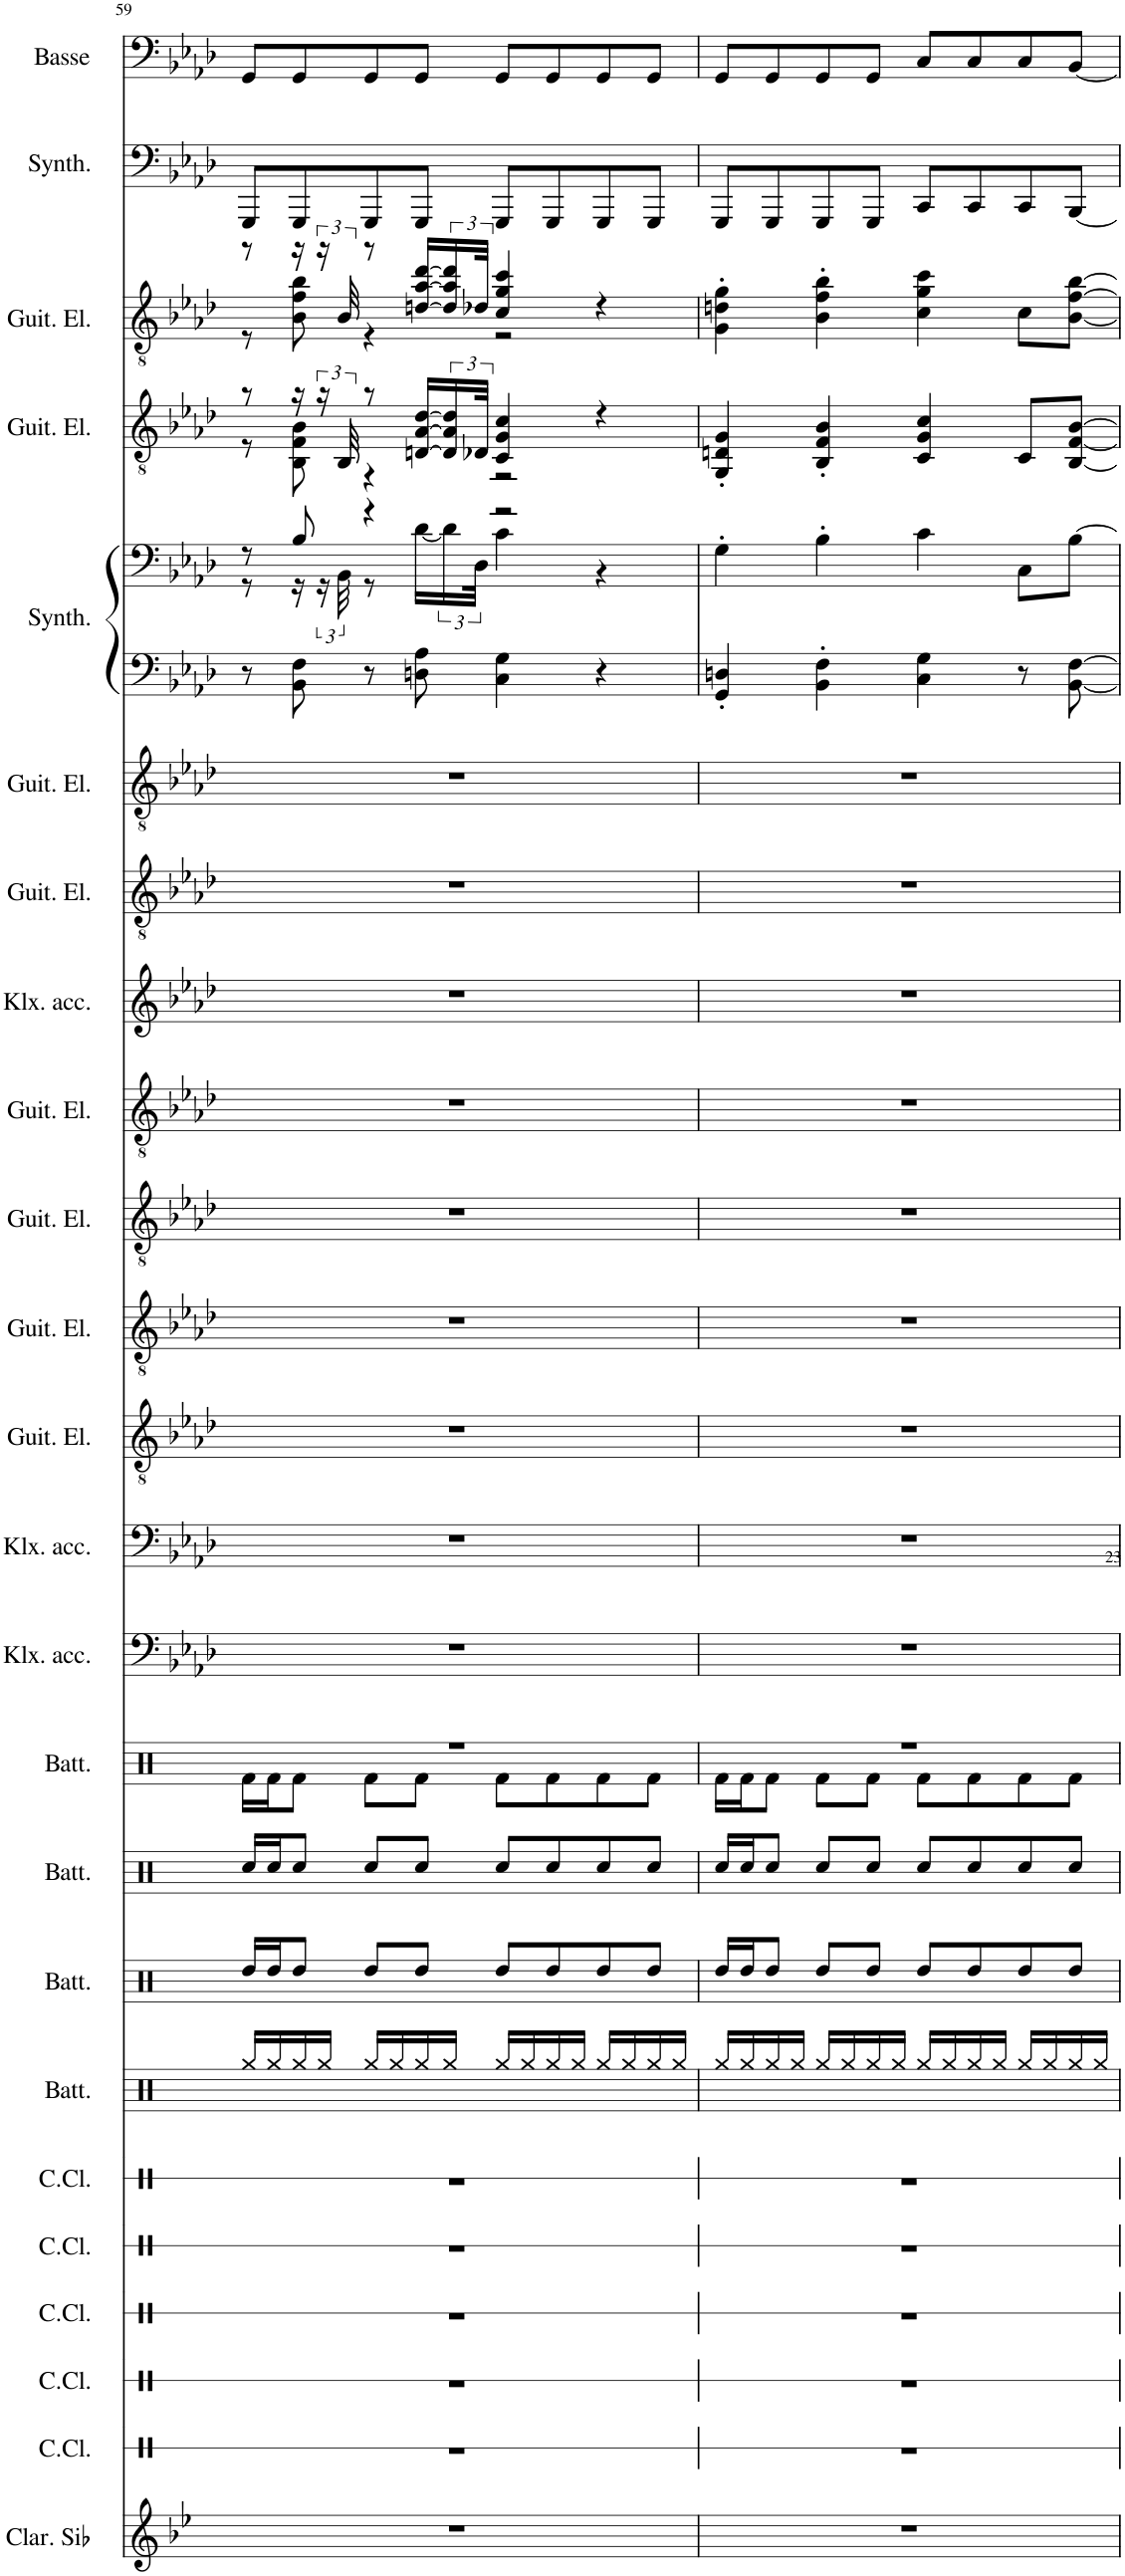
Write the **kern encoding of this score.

**kern	**kern	**kern	**kern	**kern	**kern	**kern	**kern	**kern	**kern	**kern	**kern	**kern	**kern	**kern	**kern	**kern	**kern	**kern	**kern	**kern	**kern	**kern	**kern	**kern
*part24	*part23	*part22	*part21	*part20	*part19	*part18	*part17	*part16	*part15	*part14	*part13	*part12	*part11	*part10	*part9	*part8	*part7	*part6	*part5	*part5	*part4	*part3	*part2	*part1
*staff25	*staff24	*staff23	*staff22	*staff21	*staff20	*staff19	*staff18	*staff17	*staff16	*staff15	*staff14	*staff13	*staff12	*staff11	*staff10	*staff9	*staff8	*staff7	*staff6	*staff5	*staff4	*staff3	*staff2	*staff1
*I"Clarinette en Sib	*I"Caisse claire	*I"Caisse claire	*I"Caisse claire	*I"Caisse claire	*I"Caisse claire	*I"Batterie	*I"Batterie	*I"Batterie	*I"Batterie	*I"Klaxon accordés.	*I"Klaxon accordés.	*I"Guitare électrique	*I"Guitare électrique	*I"Guitare électrique	*I"Guitare électrique	*I"Klaxon accordés.	*I"Guitare électrique	*I"Guitare électrique	*I"Synthétiseur de triangles	*	*I"Guitare électrique	*I"Guitare électrique	*I"Synthétiseur d'effets	*I"Basse acoustique
*I'Clar. Sib	*I'C.Cl.	*I'C.Cl.	*I'C.Cl.	*I'C.Cl.	*I'C.Cl.	*I'Batt.	*I'Batt.	*I'Batt.	*I'Batt.	*I'Klx. acc.	*I'Klx. acc.	*I'Guit. El.	*I'Guit. El.	*I'Guit. El.	*I'Guit. El.	*I'Klx. acc.	*I'Guit. El.	*I'Guit. El.	*I'Synth.	*	*I'Guit. El.	*I'Guit. El.	*I'Synth.	*I'Basse
!!LO:PB:g=z
*clefG2	*clefX	*clefX	*clefX	*clefX	*clefX	*clefX	*clefX	*clefX	*clefX	*clefF4	*clefF4	*clefGv2	*clefGv2	*clefGv2	*clefGv2	*clefG2	*clefGv2	*clefGv2	*clefF4	*clefF4	*clefGv2	*clefGv2	*clefF4	*clefF4
*Trd1c2	*	*	*	*	*	*	*	*	*	*	*	*	*	*	*	*	*	*	*	*	*	*	*	*Trd7c12
*k[b-e-]	*k[b-e-a-d-]	*k[b-e-a-d-]	*k[b-e-a-d-]	*k[b-e-a-d-]	*k[b-e-a-d-]	*k[]	*k[]	*k[]	*k[]	*k[b-e-a-d-]	*k[b-e-a-d-]	*k[b-e-a-d-]	*k[b-e-a-d-]	*k[b-e-a-d-]	*k[b-e-a-d-]	*k[b-e-a-d-]	*k[b-e-a-d-]	*k[b-e-a-d-]	*k[b-e-a-d-]	*k[b-e-a-d-]	*k[b-e-a-d-]	*k[b-e-a-d-]	*k[b-e-a-d-]	*k[b-e-a-d-]
*M4/4	*M4/4	*M4/4	*M4/4	*M4/4	*M4/4	*M4/4	*M4/4	*M4/4	*M4/4	*M4/4	*M4/4	*M4/4	*M4/4	*M4/4	*M4/4	*M4/4	*M4/4	*M4/4	*M4/4	*M4/4	*M4/4	*M4/4	*M4/4	*M4/4
=59	=59	=59	=59	=59	=59	=59	=59	=59	=59	=59	=59	=59	=59	=59	=59	=59	=59	=59	=59	=59	=59	=59	=59	=59
*	*	*	*	*	*	*	*	*	*^	*	*	*	*	*	*	*	*	*	*	*^	*^	*^	*	*
1r	1r	1r	1r	1r	1r	16Rgg/LL	16Rdd/LL	16Rcc/LL	1r	16Rf\LL	1r	1r	1r	1r	1r	1r	1r	1r	1r	8r	8r	8r	8r	8r	8r	8r	8GGG/L	8GG/L
.	.	.	.	.	.	16Rgg/	16Rdd/J	16Rcc/J	.	16Rf\J	.	.	.	.	.	.	.	.	.	.	.	.	.	.	.	.	.	.
.	.	.	.	.	.	16Rgg/	8Rdd/J	8Rcc/J	.	8Rf\J	.	.	.	.	.	.	.	.	.	8BB-\ 8F\	8B-/	16r	16r	8BB-\ 8F\ 8B-\	16r	8B-\ 8f\ 8b-\	8GGG/	8GG/
.	.	.	.	.	.	16Rgg/JJ	.	.	.	.	.	.	.	.	.	.	.	.	.	.	.	24r	24r	.	24r	.	.	.
.	.	.	.	.	.	.	.	.	.	.	.	.	.	.	.	.	.	.	.	.	.	48BB-\	48BB-/	.	48B-/	.	.	.
.	.	.	.	.	.	16Rgg/LL	8Rdd/L	8Rcc/L	.	8Rf\L	.	.	.	.	.	.	.	.	.	8r	4r	8r	8r	4r	8r	4r	8GGG/	8GG/
.	.	.	.	.	.	16Rgg/	.	.	.	.	.	.	.	.	.	.	.	.	.	.	.	.	.	.	.	.	.	.
.	.	.	.	.	.	16Rgg/	8Rdd/J	8Rcc/J	.	8Rf\J	.	.	.	.	.	.	.	.	.	8Dn\ 8A-\	.	[16d-\LL	[16Dn/ [16A-/ [16d-/LL	.	[16dn/ [16a-/ [16dd-/LL	.	8GGG/J	8GG/J
.	.	.	.	.	.	16Rgg/JJ	.	.	.	.	.	.	.	.	.	.	.	.	.	.	.	24d-\]	24D/] 24A-/] 24d-/]	.	24d/] 24a-/] 24dd-/]	.	.	.
.	.	.	.	.	.	.	.	.	.	.	.	.	.	.	.	.	.	.	.	.	.	48D-\JJk	48D-X/JJk	.	48d-X/JJk	.	.	.
.	.	.	.	.	.	16Rgg/LL	8Rdd/L	8Rcc/L	.	8Rf\L	.	.	.	.	.	.	.	.	.	4C\ 4G\	2r	4c\	4C/ 4G/ 4c/	2r	4c/ 4g/ 4cc/	2r	8GGG/L	8GG/L
.	.	.	.	.	.	16Rgg/	.	.	.	.	.	.	.	.	.	.	.	.	.	.	.	.	.	.	.	.	.	.
.	.	.	.	.	.	16Rgg/	8Rdd/	8Rcc/	.	8Rf\	.	.	.	.	.	.	.	.	.	.	.	.	.	.	.	.	8GGG/	8GG/
.	.	.	.	.	.	16Rgg/JJ	.	.	.	.	.	.	.	.	.	.	.	.	.	.	.	.	.	.	.	.	.	.
.	.	.	.	.	.	16Rgg/LL	8Rdd/	8Rcc/	.	8Rf\	.	.	.	.	.	.	.	.	.	4r	.	4r	4r	.	4r	.	8GGG/	8GG/
.	.	.	.	.	.	16Rgg/	.	.	.	.	.	.	.	.	.	.	.	.	.	.	.	.	.	.	.	.	.	.
.	.	.	.	.	.	16Rgg/	8Rdd/J	8Rcc/J	.	8Rf\J	.	.	.	.	.	.	.	.	.	.	.	.	.	.	.	.	8GGG/J	8GG/J
.	.	.	.	.	.	16Rgg/JJ	.	.	.	.	.	.	.	.	.	.	.	.	.	.	.	.	.	.	.	.	.	.
*	*	*	*	*	*	*	*	*	*	*	*	*	*	*	*	*	*	*	*	*	*v	*v	*	*	*v	*v	*	*
*	*	*	*	*	*	*	*	*	*	*	*	*	*	*	*	*	*	*	*	*	*	*v	*v	*	*	*
=60	=60	=60	=60	=60	=60	=60	=60	=60	=60	=60	=60	=60	=60	=60	=60	=60	=60	=60	=60	=60	=60	=60	=60	=60	=60
1r	1r	1r	1r	1r	1r	16Rgg/LL	16Rdd/LL	16Rcc/LL	1r	16Rf\LL	1r	1r	1r	1r	1r	1r	1r	1r	1r	4GG/' 4Dn/'	4G'\	4GG/' 4Dn/' 4G/'	4G\' 4dn\' 4g\'	8GGG/L	8GG/L
.	.	.	.	.	.	16Rgg/	16Rdd/J	16Rcc/J	.	16Rf\J	.	.	.	.	.	.	.	.	.	.	.	.	.	.	.
.	.	.	.	.	.	16Rgg/	8Rdd/J	8Rcc/J	.	8Rf\J	.	.	.	.	.	.	.	.	.	.	.	.	.	8GGG/	8GG/
.	.	.	.	.	.	16Rgg/JJ	.	.	.	.	.	.	.	.	.	.	.	.	.	.	.	.	.	.	.
.	.	.	.	.	.	16Rgg/LL	8Rdd/L	8Rcc/L	.	8Rf\L	.	.	.	.	.	.	.	.	.	4BB-\' 4F\'	4B-'\	4BB-/' 4F/' 4B-/'	4B-\' 4f\' 4b-\'	8GGG/	8GG/
.	.	.	.	.	.	16Rgg/	.	.	.	.	.	.	.	.	.	.	.	.	.	.	.	.	.	.	.
.	.	.	.	.	.	16Rgg/	8Rdd/J	8Rcc/J	.	8Rf\J	.	.	.	.	.	.	.	.	.	.	.	.	.	8GGG/J	8GG/J
.	.	.	.	.	.	16Rgg/JJ	.	.	.	.	.	.	.	.	.	.	.	.	.	.	.	.	.	.	.
.	.	.	.	.	.	16Rgg/LL	8Rdd/L	8Rcc/L	.	8Rf\L	.	.	.	.	.	.	.	.	.	4C\ 4G\	4c\	4C/ 4G/ 4c/	4c\ 4g\ 4cc\	8CC/L	8C/L
.	.	.	.	.	.	16Rgg/	.	.	.	.	.	.	.	.	.	.	.	.	.	.	.	.	.	.	.
.	.	.	.	.	.	16Rgg/	8Rdd/	8Rcc/	.	8Rf\	.	.	.	.	.	.	.	.	.	.	.	.	.	8CC/	8C/
.	.	.	.	.	.	16Rgg/JJ	.	.	.	.	.	.	.	.	.	.	.	.	.	.	.	.	.	.	.
.	.	.	.	.	.	16Rgg/LL	8Rdd/	8Rcc/	.	8Rf\	.	.	.	.	.	.	.	.	.	8r	8C\L	8C/L	8c\L	8CC/	8C/
.	.	.	.	.	.	16Rgg/	.	.	.	.	.	.	.	.	.	.	.	.	.	.	.	.	.	.	.
.	.	.	.	.	.	16Rgg/	8Rdd/J	8Rcc/J	.	8Rf\J	.	.	.	.	.	.	.	.	.	[8BB-\ [8F\	[8B-\J	[8BB-/ [8F/ [8B-/J	[8B-\ [8f\ [8b-\J	[8BBB-/J	[8BB-/J
.	.	.	.	.	.	16Rgg/JJ	.	.	.	.	.	.	.	.	.	.	.	.	.	.	.	.	.	.	.
*	*	*	*	*	*	*	*	*	*v	*v	*	*	*	*	*	*	*	*	*	*	*	*	*	*	*
=	=	=	=	=	=	=	=	=	=	=	=	=	=	=	=	=	=	=	=	=	=	=	=	=
*-	*-	*-	*-	*-	*-	*-	*-	*-	*-	*-	*-	*-	*-	*-	*-	*-	*-	*-	*-	*-	*-	*-	*-	*-
